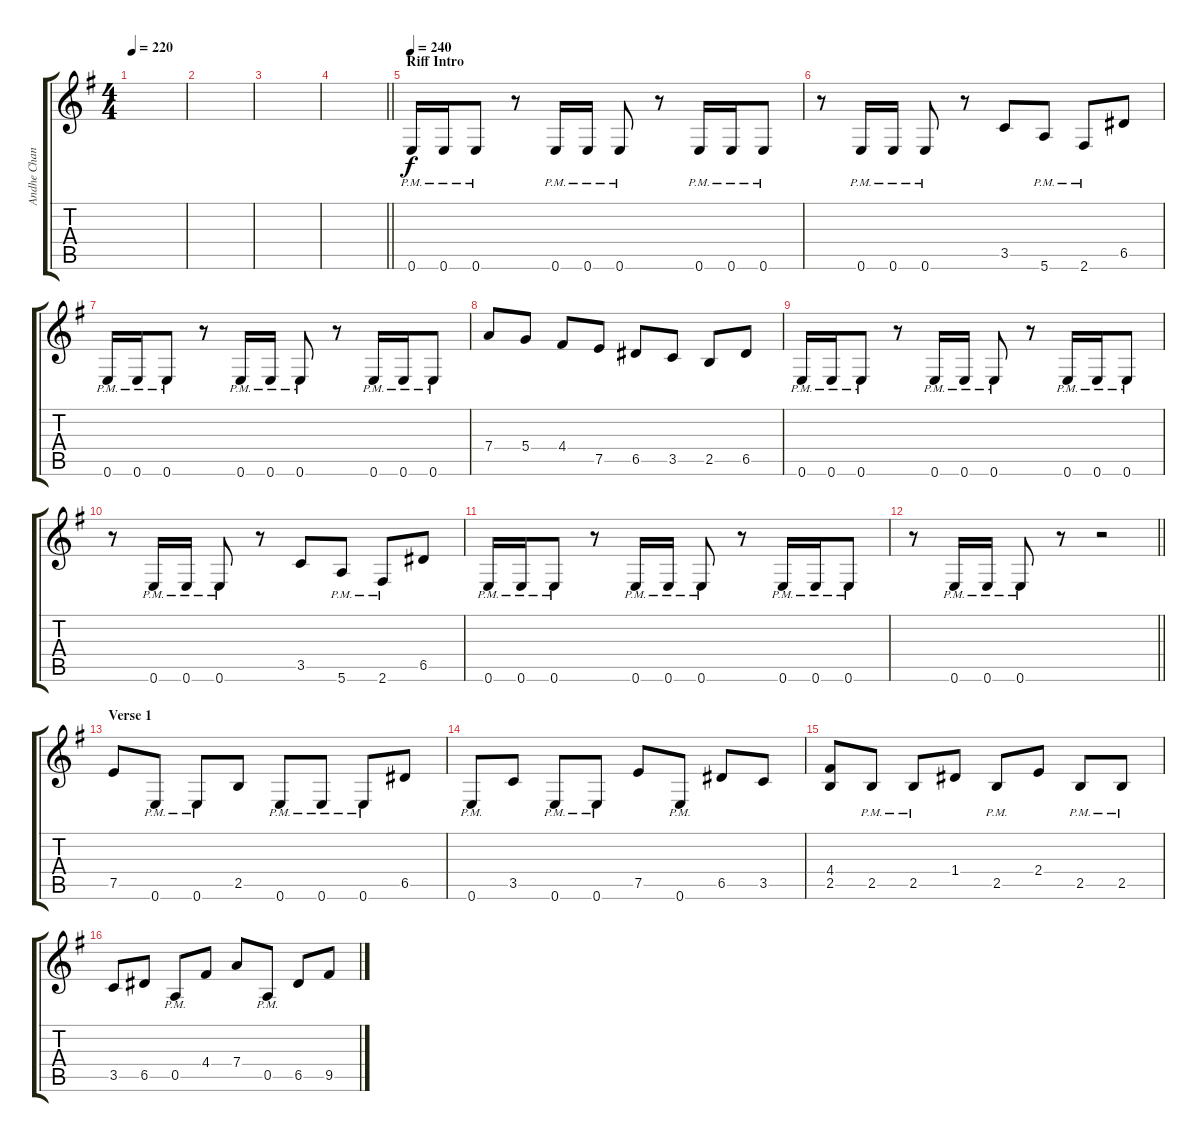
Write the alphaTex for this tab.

\track ("Andhe Chandler (guitar)" "Andhe Chan") {instrument distortionguitar}
\staff {score tabs}
\tuning (E4 B3 G3 D3 A2 E2) {hide}
\ts (4 4)
\tempo 220
\clef g2
\ks eminor
|
|
|
\barLineRight lightlight
|
\section ("" "Riff Intro")
\tempo 240
0.6{pm}.16 0.6{pm}.16 0.6{pm}.8 r.8 0.6{pm}.16 0.6{pm}.16 0.6{pm}.8 r.8 0.6{pm}.16 0.6{pm}.16 0.6{pm}.8 |
r.8 0.6{pm}.16 0.6{pm}.16 0.6{pm}.8 r.8 3.5.8 5.6{pm}.8 2.6{pm}.8 6.5.8 |
0.6{pm}.16 0.6{pm}.16 0.6{pm}.8 r.8 0.6{pm}.16 0.6{pm}.16 0.6{pm}.8 r.8 0.6{pm}.16 0.6{pm}.16 0.6{pm}.8 |
7.4.8 5.4.8 4.4.8 7.5.8 6.5.8 3.5.8 2.5.8 6.5.8 |
0.6{pm}.16 0.6{pm}.16 0.6{pm}.8 r.8 0.6{pm}.16 0.6{pm}.16 0.6{pm}.8 r.8 0.6{pm}.16 0.6{pm}.16 0.6{pm}.8 |
r.8 0.6{pm}.16 0.6{pm}.16 0.6{pm}.8 r.8 3.5.8 5.6{pm}.8 2.6{pm}.8 6.5.8 |
0.6{pm}.16 0.6{pm}.16 0.6{pm}.8 r.8 0.6{pm}.16 0.6{pm}.16 0.6{pm}.8 r.8 0.6{pm}.16 0.6{pm}.16 0.6{pm}.8 |
\barLineRight lightlight
r.8 0.6{pm}.16 0.6{pm}.16 0.6{pm}.8 r.8 r.2 |
\section ("" "Verse 1")
7.5.8 0.6{pm}.8 0.6{pm}.8 2.5.8 0.6{pm}.8 0.6{pm}.8 0.6{pm}.8 6.5.8 |
0.6{pm}.8 3.5.8 0.6{pm}.8 0.6{pm}.8 7.5.8 0.6{pm}.8 6.5.8 3.5.8 |
(4.4 2.5).8 2.5{pm}.8 2.5{pm}.8 1.4.8 2.5{pm}.8 2.4.8 2.5{pm}.8 2.5{pm}.8 |
3.5.8 6.5.8 0.5{pm}.8 4.4.8 7.4.8 0.5{pm}.8 6.5.8 9.5.8
